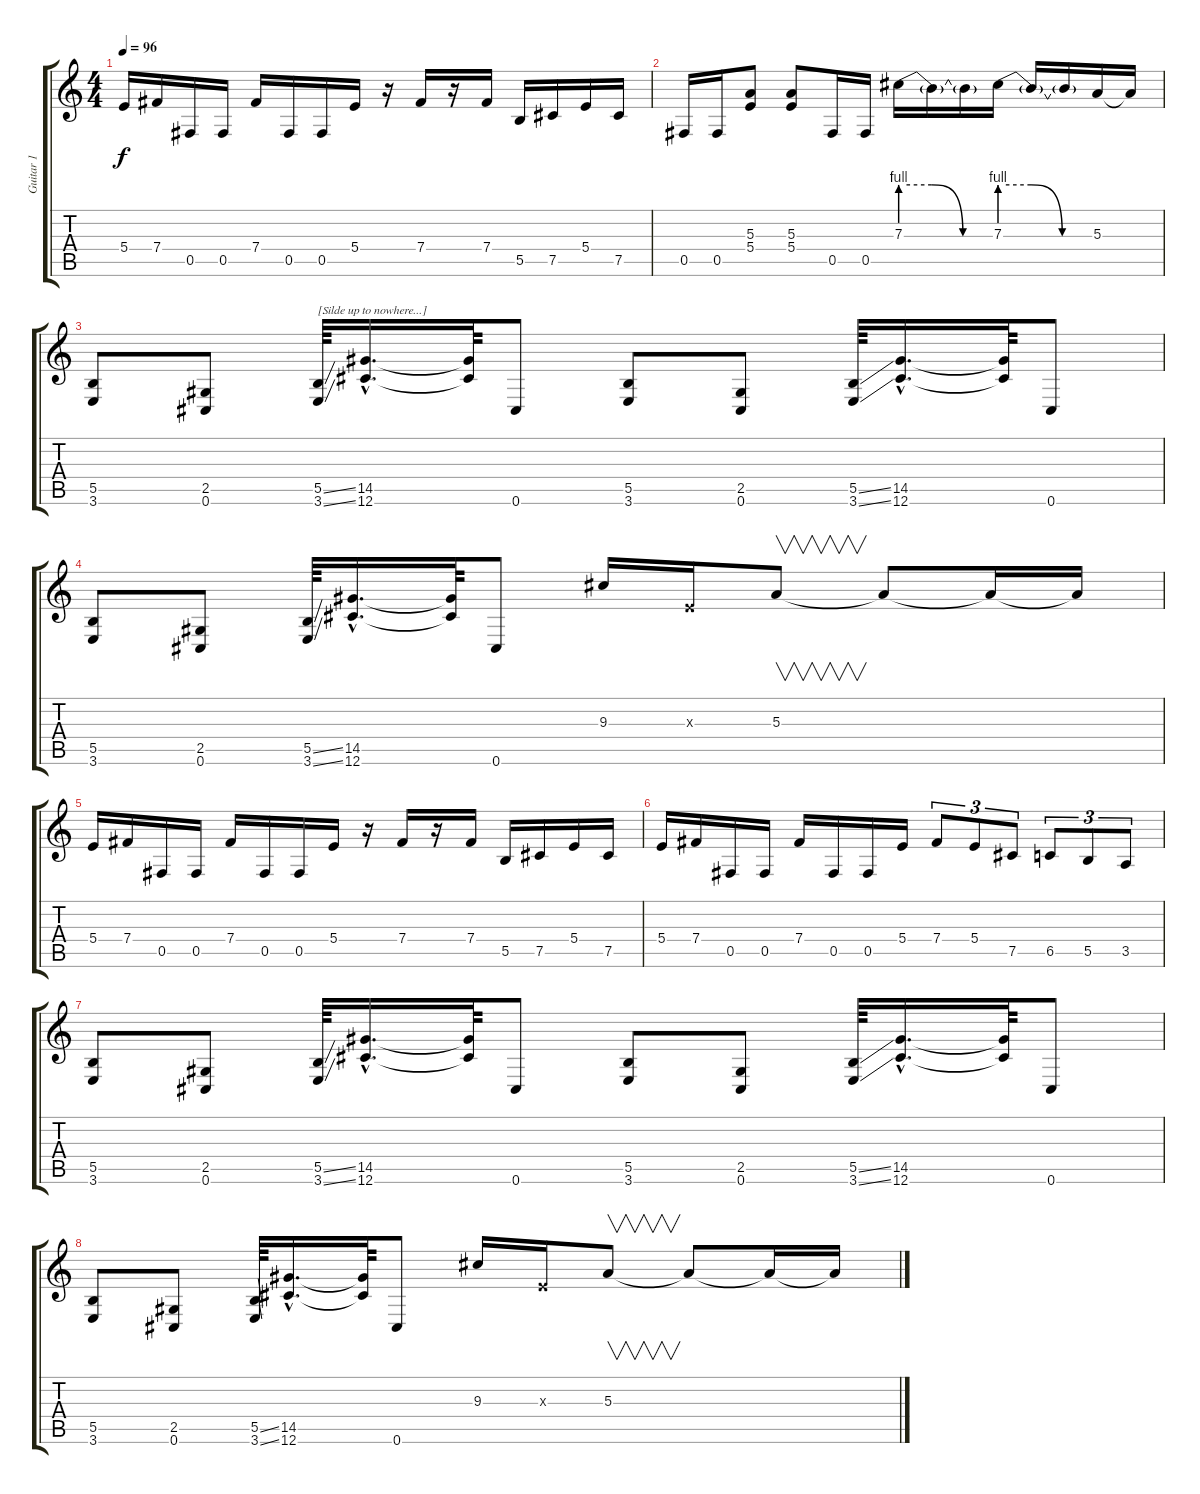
\track ("Guitar 1" "Guitar 1") {instrument overdrivenguitar}
\staff {score tabs}
\tuning (Db4 Ab3 E3 B2 Gb2 Db2) {hide}
\ts (4 4)
\tempo 96
\clef g2
\ks c
5.4.16{dy f} 7.4.16 0.5.16 0.5.16 7.4.16 0.5.16 0.5.16 5.4.16 r.16 7.4.16 r.16 7.4.16 5.5.16 7.5.16 5.4.16 7.5.16 |
0.5.16 0.5.16 (5.3 5.4).8 (5.3 5.4).8 0.5.16 0.5.16 7.3{be (custom 0 4 20 4 40 0 60 0)}.16 7.3{t}.16 7.3{t}.16 7.3{be (custom 0 4 20 4 40 0 60 0)}.16 7.3{t}.16 7.3{t}.16 5.3.16 5.3{t}.16 |
(5.5 3.6).8 (2.5 0.6).8 (5.5{ss} 3.6{ss}).64{txt "[Silde up to nowhere...]"} (14.5{hac} 12.6{hac}).16{d} (14.5{t} 12.6{t}).64 0.6.8 (5.5 3.6).8 (2.5 0.6).8 (5.5{ss} 3.6{ss}).64 (14.5{hac} 12.6{hac}).16{d} (14.5{t} 12.6{t}).64 0.6.8 |
(5.5 3.6).8 (2.5 0.6).8 (5.5{ss} 3.6{ss}).64 (14.5{hac} 12.6{hac}).16{d} (14.5{t} 12.6{t}).64 0.6.8 9.3.16 0.3{x}.16 5.3.8{v} 5.3{t}.8 5.3{t}.16 5.3{t}.16 |
5.4.16 7.4.16 0.5.16 0.5.16 7.4.16 0.5.16 0.5.16 5.4.16 r.16 7.4.16 r.16 7.4.16 5.5.16 7.5.16 5.4.16 7.5.16 |
5.4.16 7.4.16 0.5.16 0.5.16 7.4.16 0.5.16 0.5.16 5.4.16 7.4.8{tu (3 2)} 5.4.8{tu (3 2)} 7.5.8{tu (3 2)} 6.5.8{tu (3 2)} 5.5.8{tu (3 2)} 3.5.8{tu (3 2)} |
(5.5 3.6).8 (2.5 0.6).8 (5.5{ss} 3.6{ss}).64 (14.5{hac} 12.6{hac}).16{d} (14.5{t} 12.6{t}).64 0.6.8 (5.5 3.6).8 (2.5 0.6).8 (5.5{ss} 3.6{ss}).64 (14.5{hac} 12.6{hac}).16{d} (14.5{t} 12.6{t}).64 0.6.8 |
(5.5 3.6).8 (2.5 0.6).8 (5.5{ss} 3.6{ss}).64 (14.5{hac} 12.6{hac}).16{d} (14.5{t} 12.6{t}).64 0.6.8 9.3.16 0.3{x}.16 5.3.8{v} 5.3{t}.8 5.3{t}.16 5.3{t}.16
